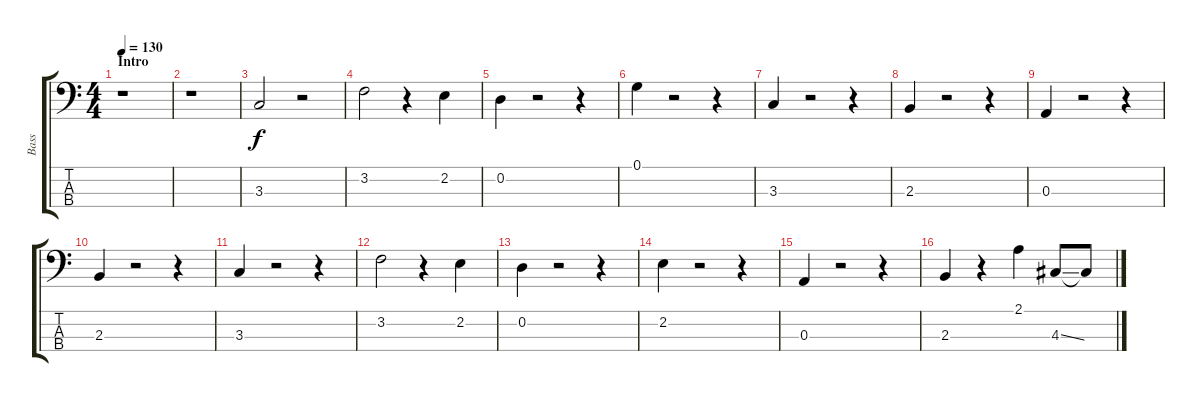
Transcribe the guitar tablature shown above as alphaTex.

\track ("Bass" "Bass") {instrument electricbasspick}
\staff {score tabs}
\tuning (G2 D2 A1 E1) {hide}
\ts (4 4)
\section ("" "Intro")
\tempo 130
\clef f4
\ks c
r.1{dy f instrument electricbasspick} |
r.1 |
3.3.2 r.2 |
3.2.2 r.4 2.2.4 |
0.2.4 r.2 r.4 |
0.1.4 r.2 r.4 |
3.3.4 r.2 r.4 |
2.3.4 r.2 r.4 |
0.3.4 r.2 r.4 |
2.3.4 r.2 r.4 |
3.3.4 r.2 r.4 |
3.2.2 r.4 2.2.4 |
0.2.4 r.2 r.4 |
2.2.4 r.2 r.4 |
0.3.4 r.2 r.4 |
2.3.4 r.4 2.1.4 4.3{ss}.8 4.3{t}.8
